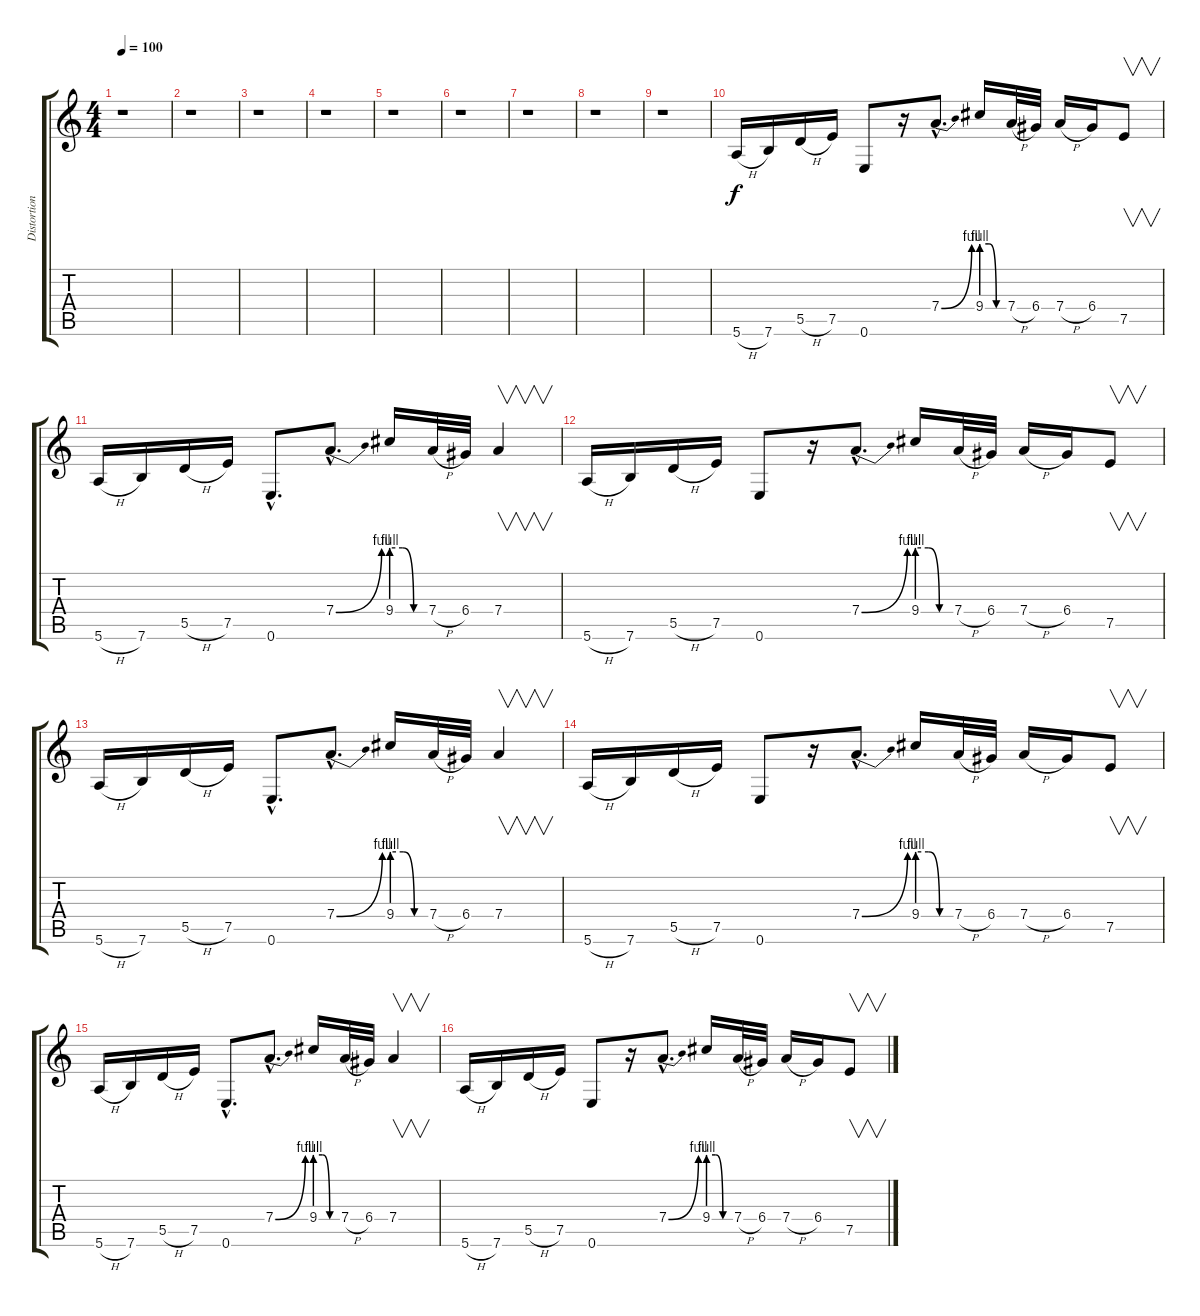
\track ("Distortion Guitar 2" "Distortion") {instrument distortionguitar}
\staff {score tabs}
\tuning (E4 B3 G3 D3 A2 E2) {hide}
\ts (4 4)
\tempo 100
\clef g2
\ks c
r.1{dy f} |
r.1 |
r.1 |
r.1 |
r.1 |
r.1 |
r.1 |
r.1 |
r.1 |
5.6{h}.16 7.6.16 5.5{h}.16 7.5.16 0.6.8 r.16 7.4{be (bend 0 0 60 4) hac}.8{d} 9.4{be (custom 0 4 20 4 40 0 60 0)}.16 7.4{h}.32 6.4.32 7.4{h}.16 6.4.16 7.5.8{v} |
5.6{h}.16 7.6.16 5.5{h}.16 7.5.16 0.6{hac}.8{d} 7.4{be (bend 0 0 60 4) hac}.8{d} 9.4{be (custom 0 4 20 4 40 0 60 0)}.16 7.4{h}.32 6.4.32 7.4.4{v} |
5.6{h}.16 7.6.16 5.5{h}.16 7.5.16 0.6.8 r.16 7.4{be (bend 0 0 60 4) hac}.8{d} 9.4{be (custom 0 4 20 4 40 0 60 0)}.16 7.4{h}.32 6.4.32 7.4{h}.16 6.4.16 7.5.8{v} |
5.6{h}.16 7.6.16 5.5{h}.16 7.5.16 0.6{hac}.8{d} 7.4{be (bend 0 0 60 4) hac}.8{d} 9.4{be (custom 0 4 20 4 40 0 60 0)}.16 7.4{h}.32 6.4.32 7.4.4{v} |
5.6{h}.16 7.6.16 5.5{h}.16 7.5.16 0.6.8 r.16 7.4{be (bend 0 0 60 4) hac}.8{d} 9.4{be (custom 0 4 20 4 40 0 60 0)}.16 7.4{h}.32 6.4.32 7.4{h}.16 6.4.16 7.5.8{v} |
5.6{h}.16 7.6.16 5.5{h}.16 7.5.16 0.6{hac}.8{d} 7.4{be (bend 0 0 60 4) hac}.8{d} 9.4{be (custom 0 4 20 4 40 0 60 0)}.16 7.4{h}.32 6.4.32 7.4.4{v} |
5.6{h}.16 7.6.16 5.5{h}.16 7.5.16 0.6.8 r.16 7.4{be (bend 0 0 60 4) hac}.8{d} 9.4{be (custom 0 4 20 4 40 0 60 0)}.16 7.4{h}.32 6.4.32 7.4{h}.16 6.4.16 7.5.8{v}
